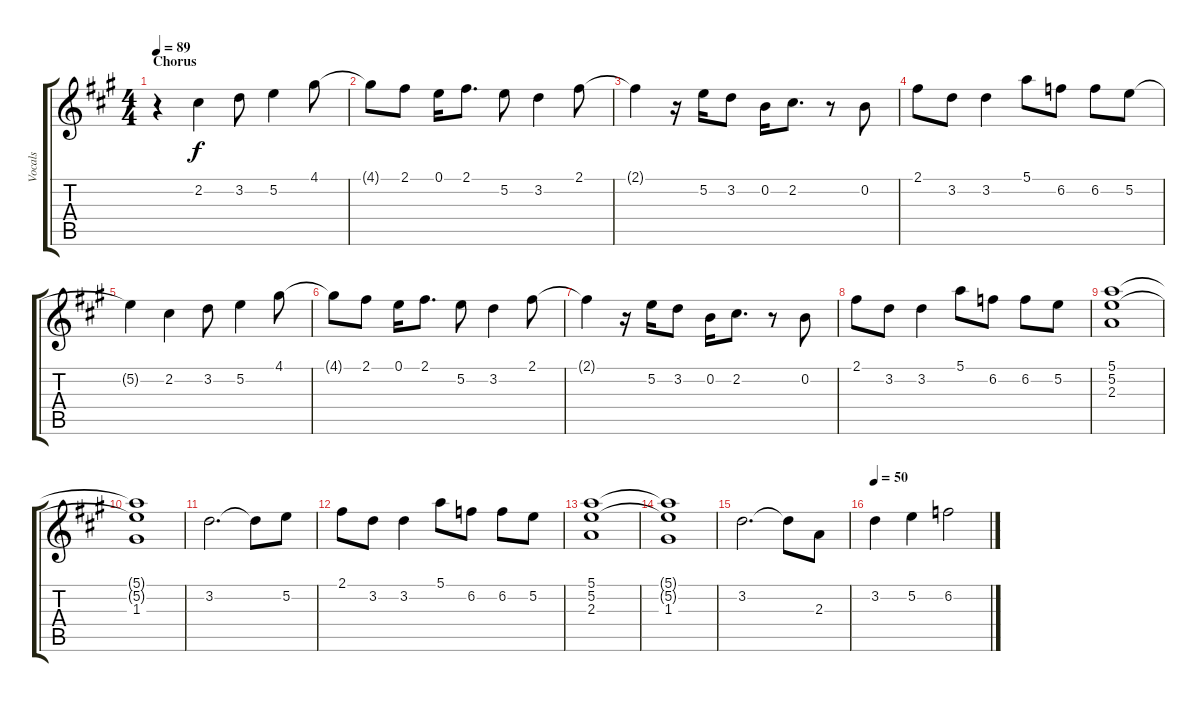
\track ("Vocals" "Vocals") {instrument overdrivenguitar}
\staff {score tabs}
\tuning (E4 B3 G3 D3 A2 E2) {hide}
\ts (4 4)
\section ("" "Chorus")
\tempo 89
\clef g2
\ks a
r.4{dy f} 2.2.4 3.2.8 5.2.4 4.1.8 |
4.1{t}.8 2.1.8 0.1.16 2.1.8{d} 5.2.8 3.2.4 2.1.8 |
2.1{t}.4 r.16 5.2.16 3.2.8 0.2.16 2.2.8{d} r.8 0.2.8 |
2.1.8 3.2.8 3.2.4 5.1.8 6.2.8 6.2.8 5.2.8 |
5.2{t}.4 2.2.4 3.2.8 5.2.4 4.1.8 |
4.1{t}.8 2.1.8 0.1.16 2.1.8{d} 5.2.8 3.2.4 2.1.8 |
2.1{t}.4 r.16 5.2.16 3.2.8 0.2.16 2.2.8{d} r.8 0.2.8 |
2.1.8 3.2.8 3.2.4 5.1.8 6.2.8 6.2.8 5.2.8 |
(5.1 5.2 2.3).1 |
(5.1{t} 5.2{t} 1.3).1 |
3.2.2{d} 3.2{t}.8 5.2.8 |
2.1.8 3.2.8 3.2.4 5.1.8 6.2.8 6.2.8 5.2.8 |
(5.1 5.2 2.3).1 |
(5.1{t} 5.2{t} 1.3).1 |
3.2.2{d} 3.2{t}.8 2.3.8 |
\tempo 50
3.2.4 5.2.4 6.2.2
